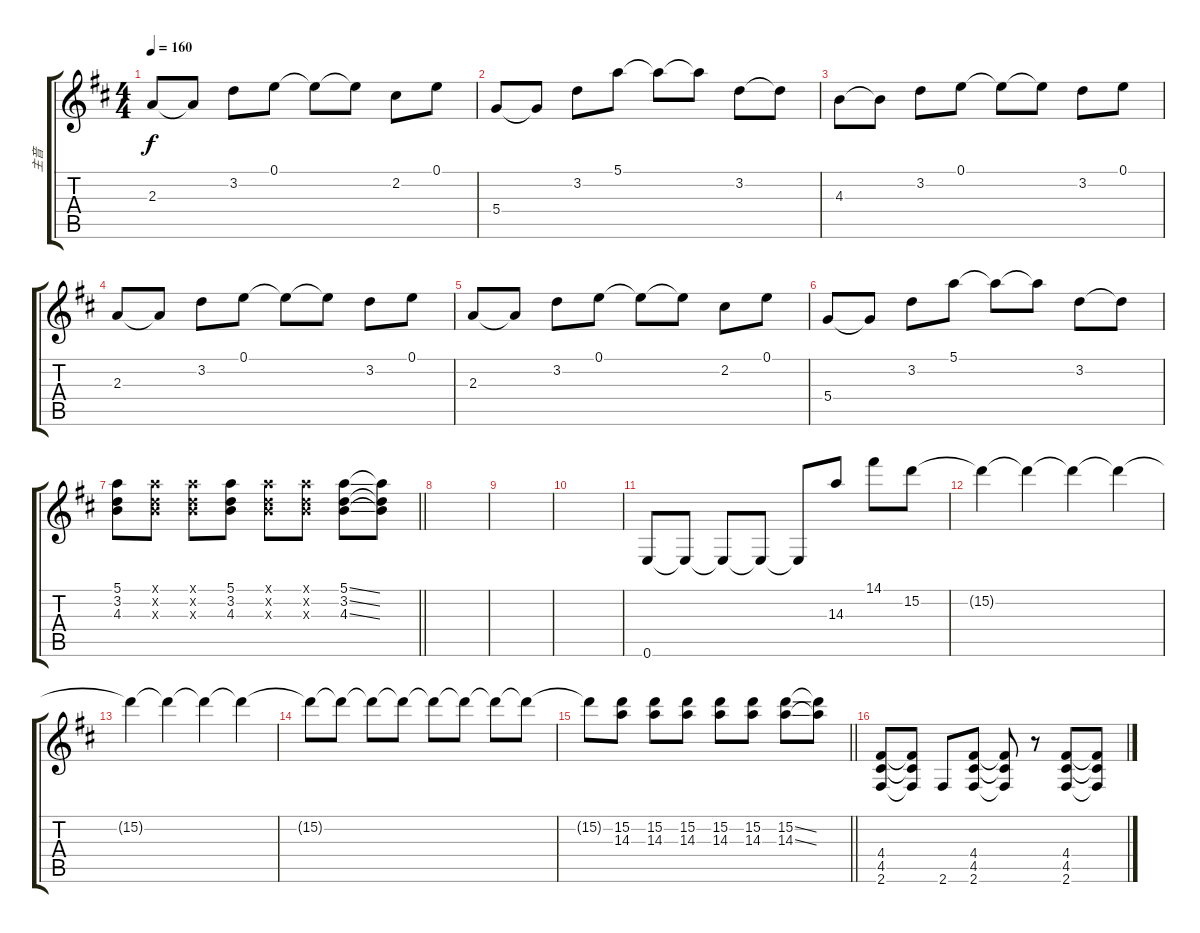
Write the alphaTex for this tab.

\track ("主音" "主音") {instrument distortionguitar}
\staff {score tabs}
\tuning (E4 B3 G3 D3 A2 E2) {hide}
\ts (4 4)
\tempo 160
\clef g2
\ks d
2.3.8{dy f} 2.3{t}.8 3.2.8 0.1.8 0.1{t}.8 0.1{t}.8 2.2.8 0.1.8 |
5.4.8 5.4{t}.8 3.2.8 5.1.8 5.1{t}.8 5.1{t}.8 3.2.8 3.2{t}.8 |
4.3.8 4.3{t}.8 3.2.8 0.1.8 0.1{t}.8 0.1{t}.8 3.2.8 0.1.8 |
2.3.8 2.3{t}.8 3.2.8 0.1.8 0.1{t}.8 0.1{t}.8 3.2.8 0.1.8 |
2.3.8 2.3{t}.8 3.2.8 0.1.8 0.1{t}.8 0.1{t}.8 2.2.8 0.1.8 |
5.4.8 5.4{t}.8 3.2.8 5.1.8 5.1{t}.8 5.1{t}.8 3.2.8 3.2{t}.8 |
\barLineRight lightlight
(5.1 3.2 4.3).8 (5.1{x} 3.2{x} 4.3{x}).8 (5.1{x} 3.2{x} 4.3{x}).8 (5.1 3.2 4.3).8 (5.1{x} 3.2{x} 4.3{x}).8 (5.1{x} 3.2{x} 4.3{x}).8 (5.1{ss} 3.2{ss} 4.3{ss}).8 (5.1{t} 3.2{t} 4.3{t}).8 |
|
|
|
0.6.8 0.6{t}.8 0.6{t}.8 0.6{t}.8 0.6{t}.8 14.3.8 14.1.8 15.2.8 |
15.2{t}.4 15.2{t}.4 15.2{t}.4 15.2{t}.4 |
15.2{t}.4 15.2{t}.4 15.2{t}.4 15.2{t}.4 |
15.2{t}.8 15.2{t}.8 15.2{t}.8 15.2{t}.8 15.2{t}.8 15.2{t}.8 15.2{t}.8 15.2{t}.8 |
\barLineRight lightlight
15.2{t}.8 (15.2 14.3).8 (15.2 14.3).8 (15.2 14.3).8 (15.2 14.3).8 (15.2 14.3).8 (15.2{ss} 14.3{ss}).8 (15.2{t} 14.3{t}).8 |
(4.4 4.5 2.6).8 (4.4{t} 4.5{t} 2.6{t}).8 2.6.8 (4.4 4.5 2.6).8 (4.4{t} 4.5{t} 2.6{t}).8 r.8 (4.4 4.5 2.6).8 (4.4{t} 4.5{t} 2.6{t}).8
